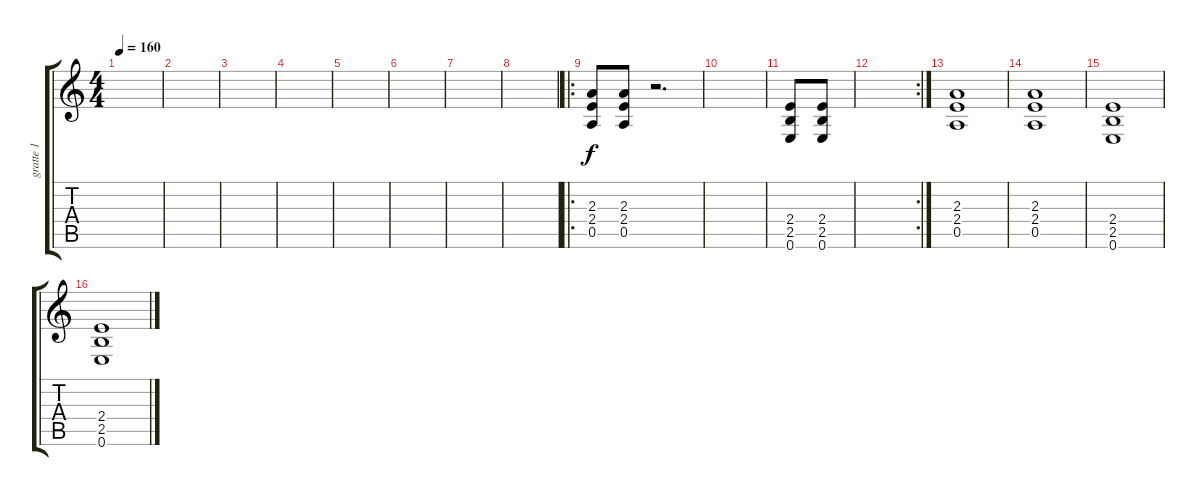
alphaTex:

\track ("gratte 1" "gratte 1") {instrument distortionguitar}
\staff {score tabs}
\tuning (E4 B3 G3 D3 A2 E2) {hide}
\ts (4 4)
\tempo 160
\clef g2
\ks c
|
|
|
|
|
|
|
|
\ro
(2.3 2.4 0.5).8 (2.3 2.4 0.5).8 r.2{d} |
|
(2.4 2.5 0.6).8 (2.4 2.5 0.6).8 |
\rc 2
|
(2.3 2.4 0.5).1 |
(2.3 2.4 0.5).1 |
(2.4 2.5 0.6).1 |
(2.4 2.5 0.6).1
